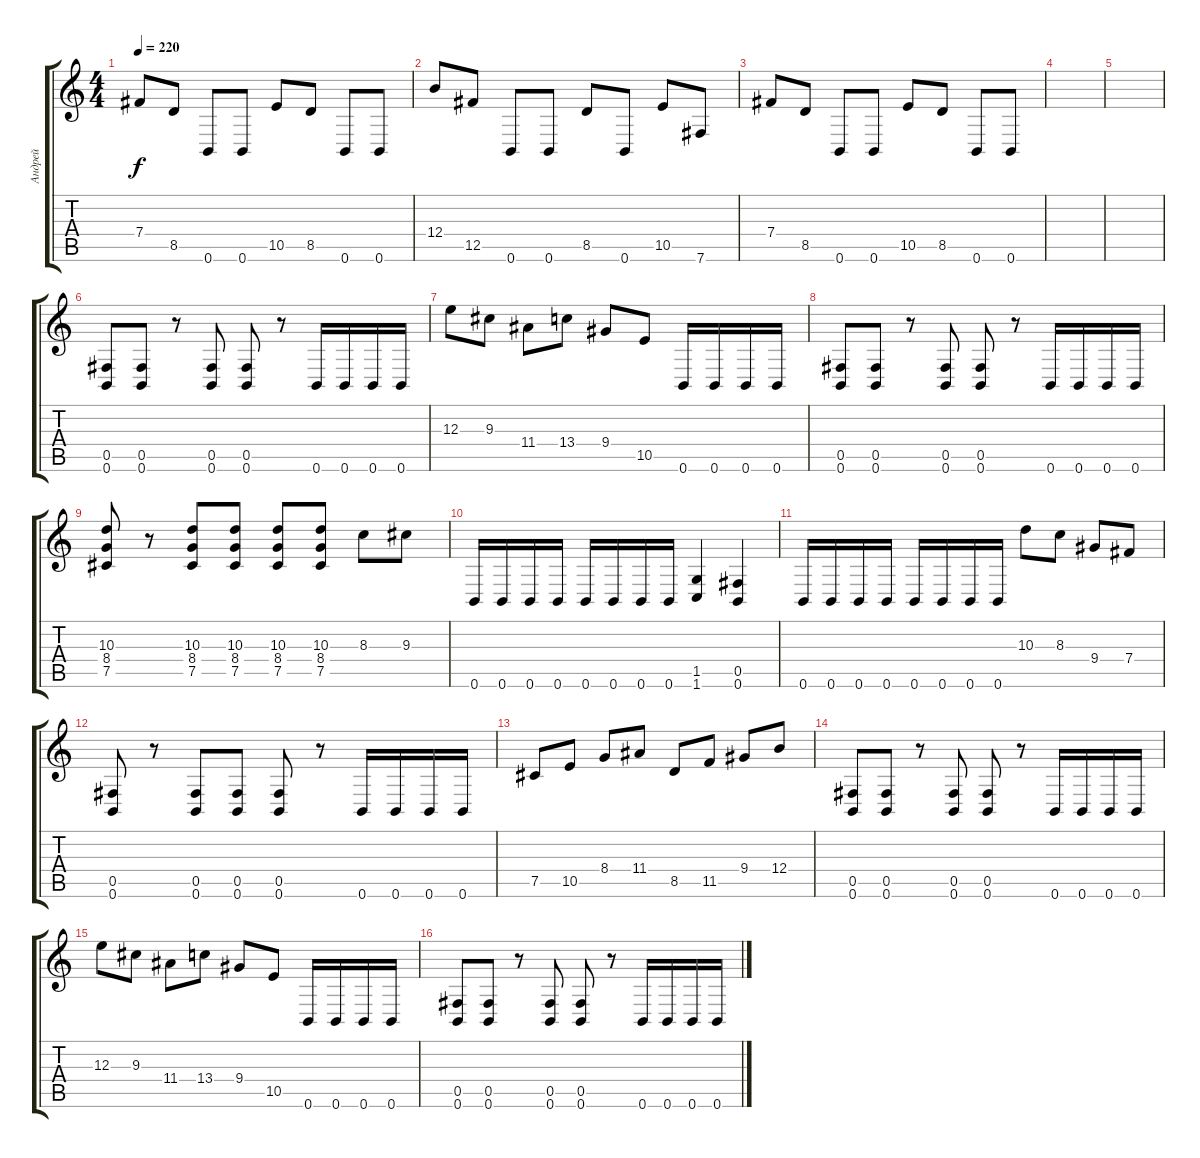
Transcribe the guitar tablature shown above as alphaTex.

\track ("Андрей" "Андрей") {instrument overdrivenguitar}
\staff {score tabs}
\tuning (Db4 Ab3 E3 B2 Gb2 B1) {hide}
\ts (4 4)
\tempo 220
\clef g2
\ks c
7.4.8{dy f} 8.5.8 0.6.8 0.6.8 10.5.8 8.5.8 0.6.8 0.6.8 |
12.4.8 12.5.8 0.6.8 0.6.8 8.5.8 0.6.8 10.5.8 7.6.8 |
7.4.8 8.5.8 0.6.8 0.6.8 10.5.8 8.5.8 0.6.8 0.6.8 |
|
|
(0.5 0.6).8 (0.5 0.6).8 r.8 (0.5 0.6).8 (0.5 0.6).8 r.8 0.6.16 0.6.16 0.6.16 0.6.16 |
12.3.8 9.3.8 11.4.8 13.4.8 9.4.8 10.5.8 0.6.16 0.6.16 0.6.16 0.6.16 |
(0.5 0.6).8 (0.5 0.6).8 r.8 (0.5 0.6).8 (0.5 0.6).8 r.8 0.6.16 0.6.16 0.6.16 0.6.16 |
(10.3 8.4 7.5).8 r.8 (10.3 8.4 7.5).8 (10.3 8.4 7.5).8 (10.3 8.4 7.5).8 (10.3 8.4 7.5).8 8.3.8 9.3.8 |
0.6.16 0.6.16 0.6.16 0.6.16 0.6.16 0.6.16 0.6.16 0.6.16 (1.5 1.6).4 (0.5 0.6).4 |
0.6.16 0.6.16 0.6.16 0.6.16 0.6.16 0.6.16 0.6.16 0.6.16 10.3.8 8.3.8 9.4.8 7.4.8 |
(0.5 0.6).8 r.8 (0.5 0.6).8 (0.5 0.6).8 (0.5 0.6).8 r.8 0.6.16 0.6.16 0.6.16 0.6.16 |
7.5.8 10.5.8 8.4.8 11.4.8 8.5.8 11.5.8 9.4.8 12.4.8 |
(0.5 0.6).8 (0.5 0.6).8 r.8 (0.5 0.6).8 (0.5 0.6).8 r.8 0.6.16 0.6.16 0.6.16 0.6.16 |
12.3.8 9.3.8 11.4.8 13.4.8 9.4.8 10.5.8 0.6.16 0.6.16 0.6.16 0.6.16 |
(0.5 0.6).8 (0.5 0.6).8 r.8 (0.5 0.6).8 (0.5 0.6).8 r.8 0.6.16 0.6.16 0.6.16 0.6.16
